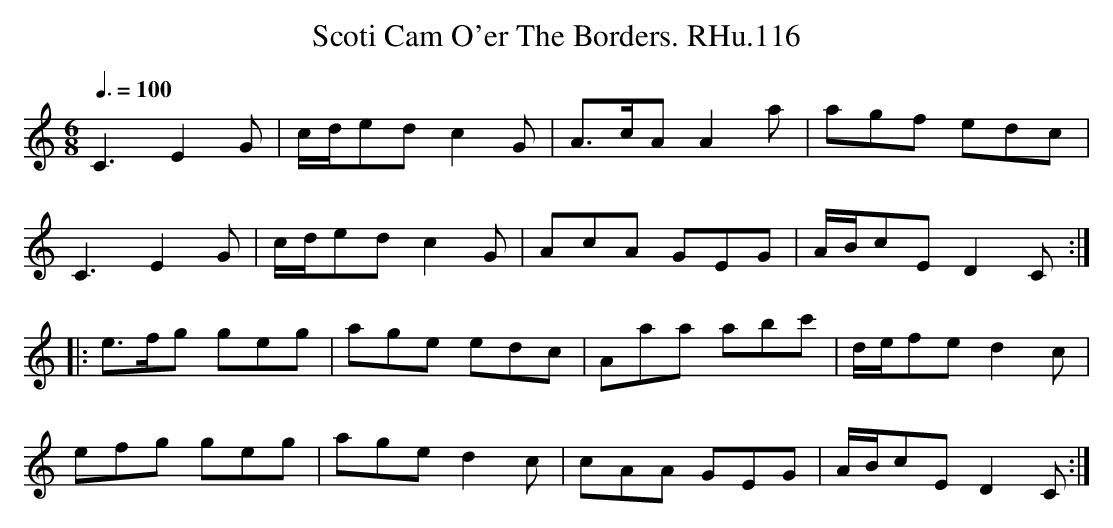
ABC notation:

X:1
T:Scoti Cam O'er The Borders. RHu.116
M:6/8
L:1/8
Q:3/8=100
K:C major
C3E2G|c/d/ed c2G|A>cA A2a|agf edc|!
C3E2G|c/d/ed c2G|AcA GEG|A/B/cE D2C:|!
|:e>fg geg|age edc|Aaa abc'|d/e/fe d2c|!
efg geg|age d2c|cAA GEG|A/B/cE D2C:|
